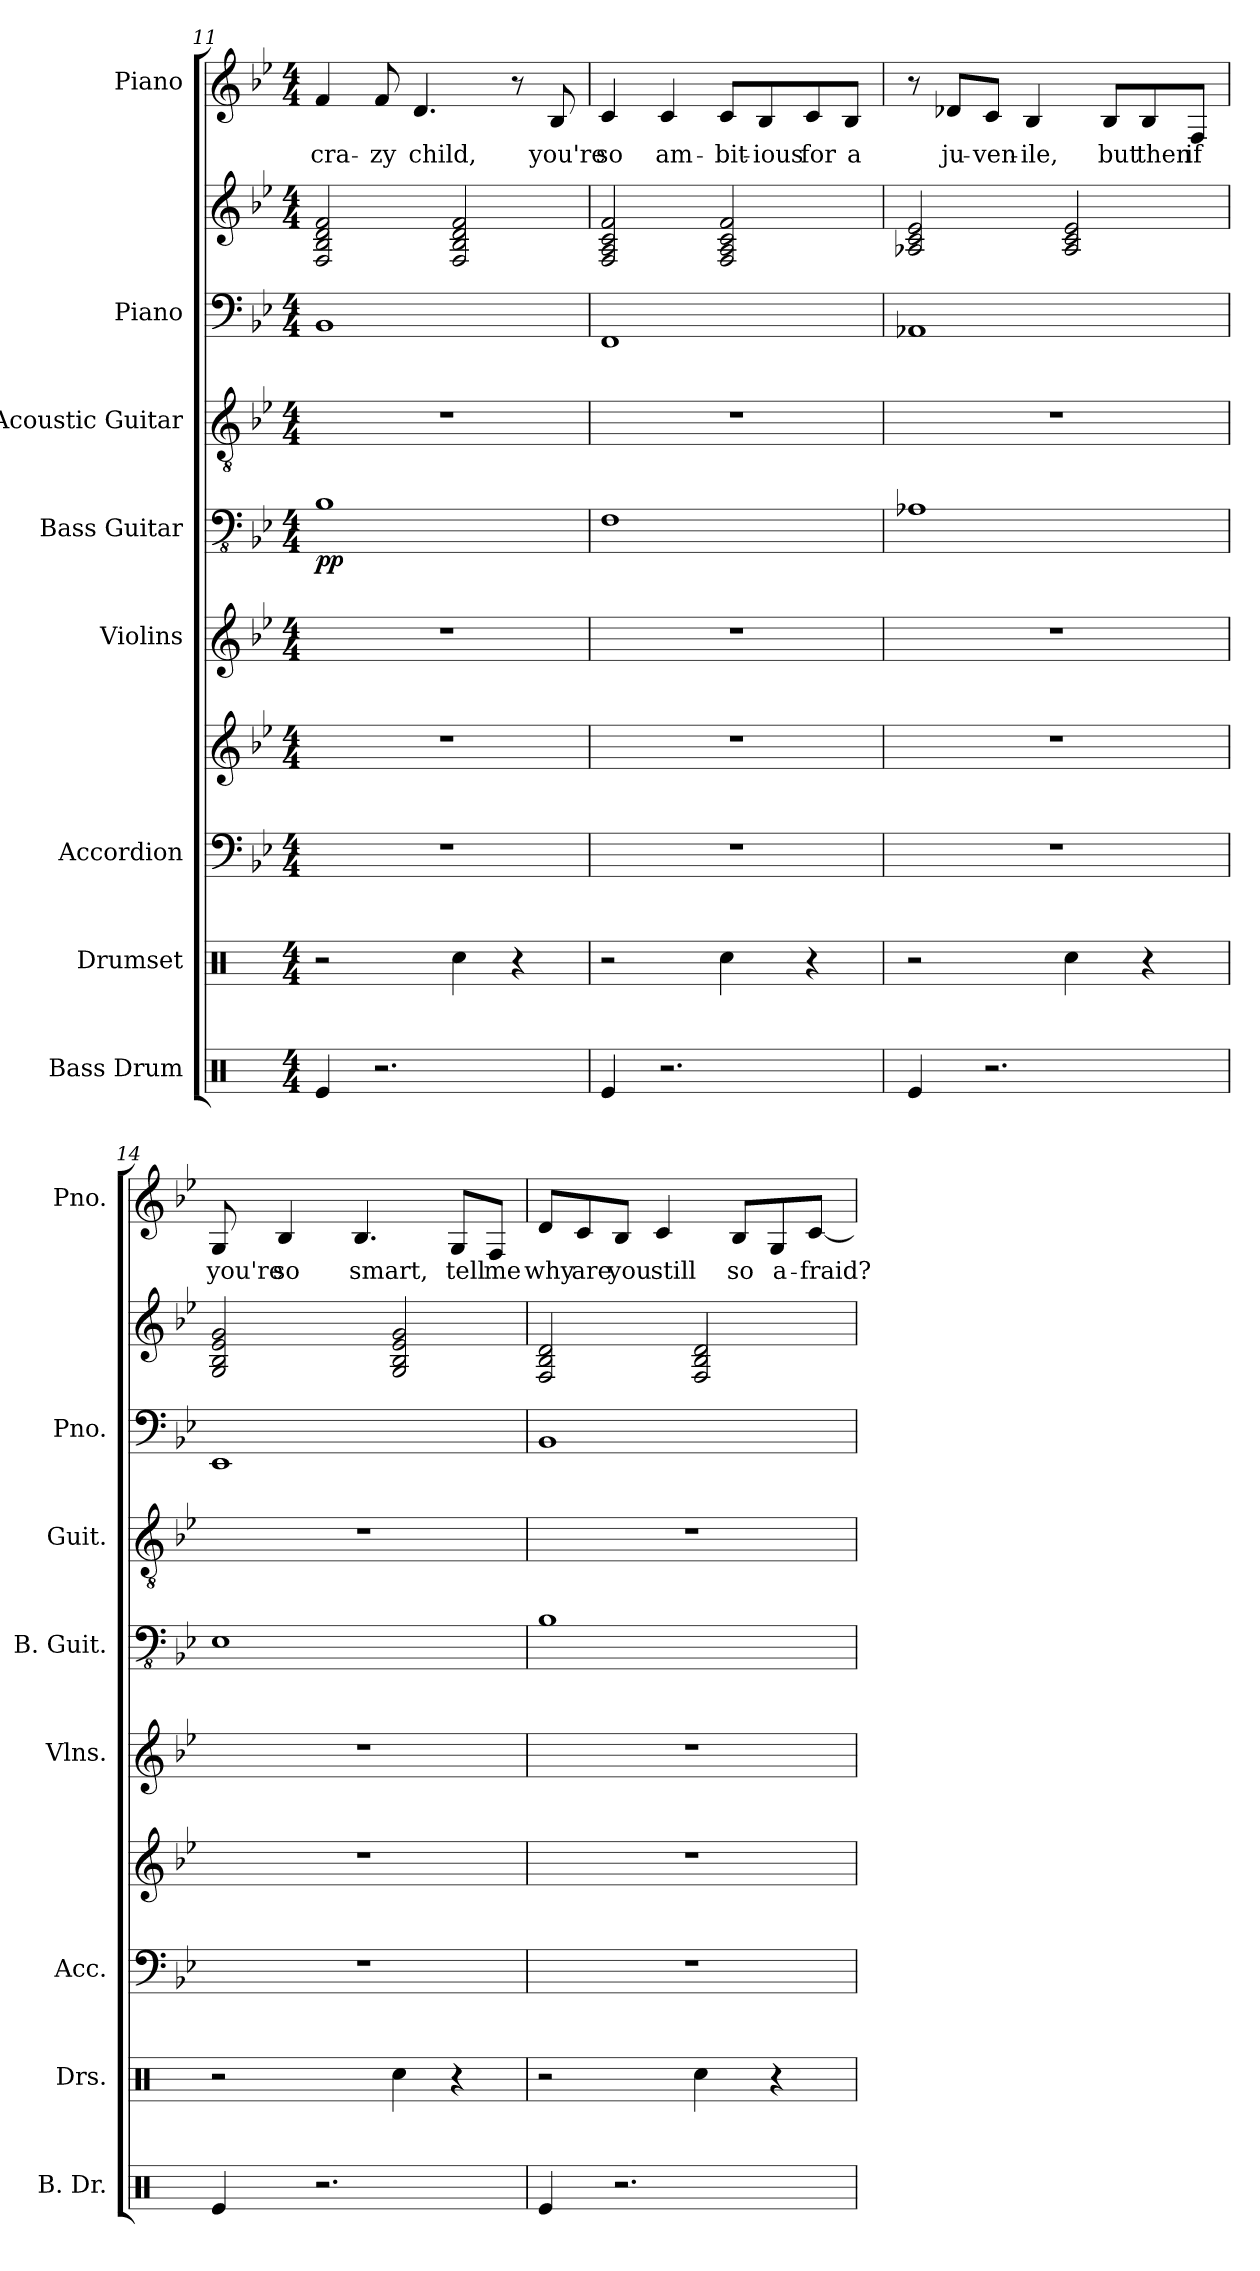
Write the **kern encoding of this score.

**kern	**kern	**kern	**kern	**kern	**kern	**dynam	**kern	**kern	**kern	**kern	**text
*part8	*part7	*part6	*part6	*part5	*part4	*part4	*part3	*part2	*part2	*part1	*part1
*staff10	*staff9	*staff8	*staff7	*staff6	*staff5	*staff5	*staff4	*staff3	*staff2	*staff1	*staff1
*I"Bass Drum	*I"Drumset	*I"Accordion	*	*I"Violins	*I"Bass Guitar	*	*I"Acoustic Guitar	*I"Piano	*	*I"Piano	*
*I'B. Dr.	*I'Drs.	*I'Acc.	*	*I'Vlns.	*I'B. Guit.	*	*I'Guit.	*I'Pno.	*	*I'Pno.	*
!!LO:PB:g=z
*clefX	*clefX	*clefF4	*clefG2	*clefG2	*clefFv4	*	*clefGv2	*clefF4	*clefG2	*clefG2	*
*k[]	*k[]	*k[b-e-]	*k[b-e-]	*k[b-e-]	*k[b-e-]	*	*k[b-e-]	*k[b-e-]	*k[b-e-]	*k[b-e-]	*
*M4/4	*M4/4	*M4/4	*M4/4	*M4/4	*M4/4	*	*M4/4	*M4/4	*M4/4	*M4/4	*
=11	=11	=11	=11	=11	=11	=11	=11	=11	=11	=11	=11
!	!	!	!	!	!	!LO:DY:b	!	!	!	!	!LO:LY:b
4Re/	2r	1r	1r	1r	1BB-	pp	1r	1BB-	2F/ 2B-/ 2d/ 2f/	4f/	cra-
!	!	!	!	!	!	!	!	!	!	!	!LO:LY:b
2.r	.	.	.	.	.	.	.	.	.	8f/	-zy
!	!	!	!	!	!	!	!	!	!	!	!LO:LY:b
.	.	.	.	.	.	.	.	.	.	4.d/	child,
.	4Rcc\	.	.	.	.	.	.	.	2F/ 2B-/ 2d/ 2f/	.	.
.	4r	.	.	.	.	.	.	.	.	8r	.
!	!	!	!	!	!	!	!	!	!	!	!LO:LY:b
.	.	.	.	.	.	.	.	.	.	8B-/	you're
=12	=12	=12	=12	=12	=12	=12	=12	=12	=12	=12	=12
!	!	!	!	!	!	!	!	!	!	!	!LO:LY:b
4Re/	2r	1r	1r	1r	1FF	.	1r	1FF	2F/ 2A/ 2c/ 2f/	4c/	so
!	!	!	!	!	!	!	!	!	!	!	!LO:LY:b
2.r	.	.	.	.	.	.	.	.	.	4c/	am-
!	!	!	!	!	!	!	!	!	!	!	!LO:LY:b
.	4Rcc\	.	.	.	.	.	.	.	2F/ 2A/ 2c/ 2f/	8c/L	-bit-
!	!	!	!	!	!	!	!	!	!	!	!LO:LY:b
.	.	.	.	.	.	.	.	.	.	8B-/	-ious
!	!	!	!	!	!	!	!	!	!	!	!LO:LY:b
.	4r	.	.	.	.	.	.	.	.	8c/	for
!	!	!	!	!	!	!	!	!	!	!	!LO:LY:b
.	.	.	.	.	.	.	.	.	.	8B-/J	a
=13	=13	=13	=13	=13	=13	=13	=13	=13	=13	=13	=13
4Re/	2r	1r	1r	1r	1AA-X	.	1r	1AA-X	2A-X/ 2c/ 2e-/	8r	.
!	!	!	!	!	!	!	!	!	!	!	!LO:LY:b
.	.	.	.	.	.	.	.	.	.	8d-X/L	ju-
!	!	!	!	!	!	!	!	!	!	!	!LO:LY:b
2.r	.	.	.	.	.	.	.	.	.	8c/J	-ven-
!	!	!	!	!	!	!	!	!	!	!	!LO:LY:b
.	.	.	.	.	.	.	.	.	.	4B-/	-ile,
.	4Rcc\	.	.	.	.	.	.	.	2A-/ 2c/ 2e-/	.	.
!	!	!	!	!	!	!	!	!	!	!	!LO:LY:b
.	.	.	.	.	.	.	.	.	.	8B-/L	but
!	!	!	!	!	!	!	!	!	!	!	!LO:LY:b
.	4r	.	.	.	.	.	.	.	.	8B-/	then
!	!	!	!	!	!	!	!	!	!	!	!LO:LY:b
.	.	.	.	.	.	.	.	.	.	8F/J	if
!!LO:PB:g=z
=14	=14	=14	=14	=14	=14	=14	=14	=14	=14	=14	=14
!	!	!	!	!	!	!	!	!	!	!	!LO:LY:b
4Re/	2r	1r	1r	1r	1EE-	.	1r	1EE-	2G/ 2B-/ 2e-/ 2g/	8G/	you're
!	!	!	!	!	!	!	!	!	!	!	!LO:LY:b
.	.	.	.	.	.	.	.	.	.	4B-/	so
2.r	.	.	.	.	.	.	.	.	.	.	.
!	!	!	!	!	!	!	!	!	!	!	!LO:LY:b
.	.	.	.	.	.	.	.	.	.	4.B-/	smart,
.	4Rcc\	.	.	.	.	.	.	.	2G/ 2B-/ 2e-/ 2g/	.	.
!	!	!	!	!	!	!	!	!	!	!	!LO:LY:b
.	4r	.	.	.	.	.	.	.	.	8G/L	tell
!	!	!	!	!	!	!	!	!	!	!	!LO:LY:b
.	.	.	.	.	.	.	.	.	.	8F/J	me
=15	=15	=15	=15	=15	=15	=15	=15	=15	=15	=15	=15
!	!	!	!	!	!	!	!	!	!	!	!LO:LY:b
4Re/	2r	1r	1r	1r	1BB-	.	1r	1BB-	2F/ 2B-/ 2d/	8d/L	why
!	!	!	!	!	!	!	!	!	!	!	!LO:LY:b
.	.	.	.	.	.	.	.	.	.	8c/	are
!	!	!	!	!	!	!	!	!	!	!	!LO:LY:b
2.r	.	.	.	.	.	.	.	.	.	8B-/J	you
!	!	!	!	!	!	!	!	!	!	!	!LO:LY:b
.	.	.	.	.	.	.	.	.	.	4c/	still
.	4Rcc\	.	.	.	.	.	.	.	2F/ 2B-/ 2d/	.	.
!	!	!	!	!	!	!	!	!	!	!	!LO:LY:b
.	.	.	.	.	.	.	.	.	.	8B-/L	so
!	!	!	!	!	!	!	!	!	!	!	!LO:LY:b
.	4r	.	.	.	.	.	.	.	.	8G/	a-
!	!	!	!	!	!	!	!	!	!	!	!LO:LY:b
.	.	.	.	.	.	.	.	.	.	[8c/J	-fraid?
=	=	=	=	=	=	=	=	=	=	=	=
*-	*-	*-	*-	*-	*-	*-	*-	*-	*-	*-	*-
